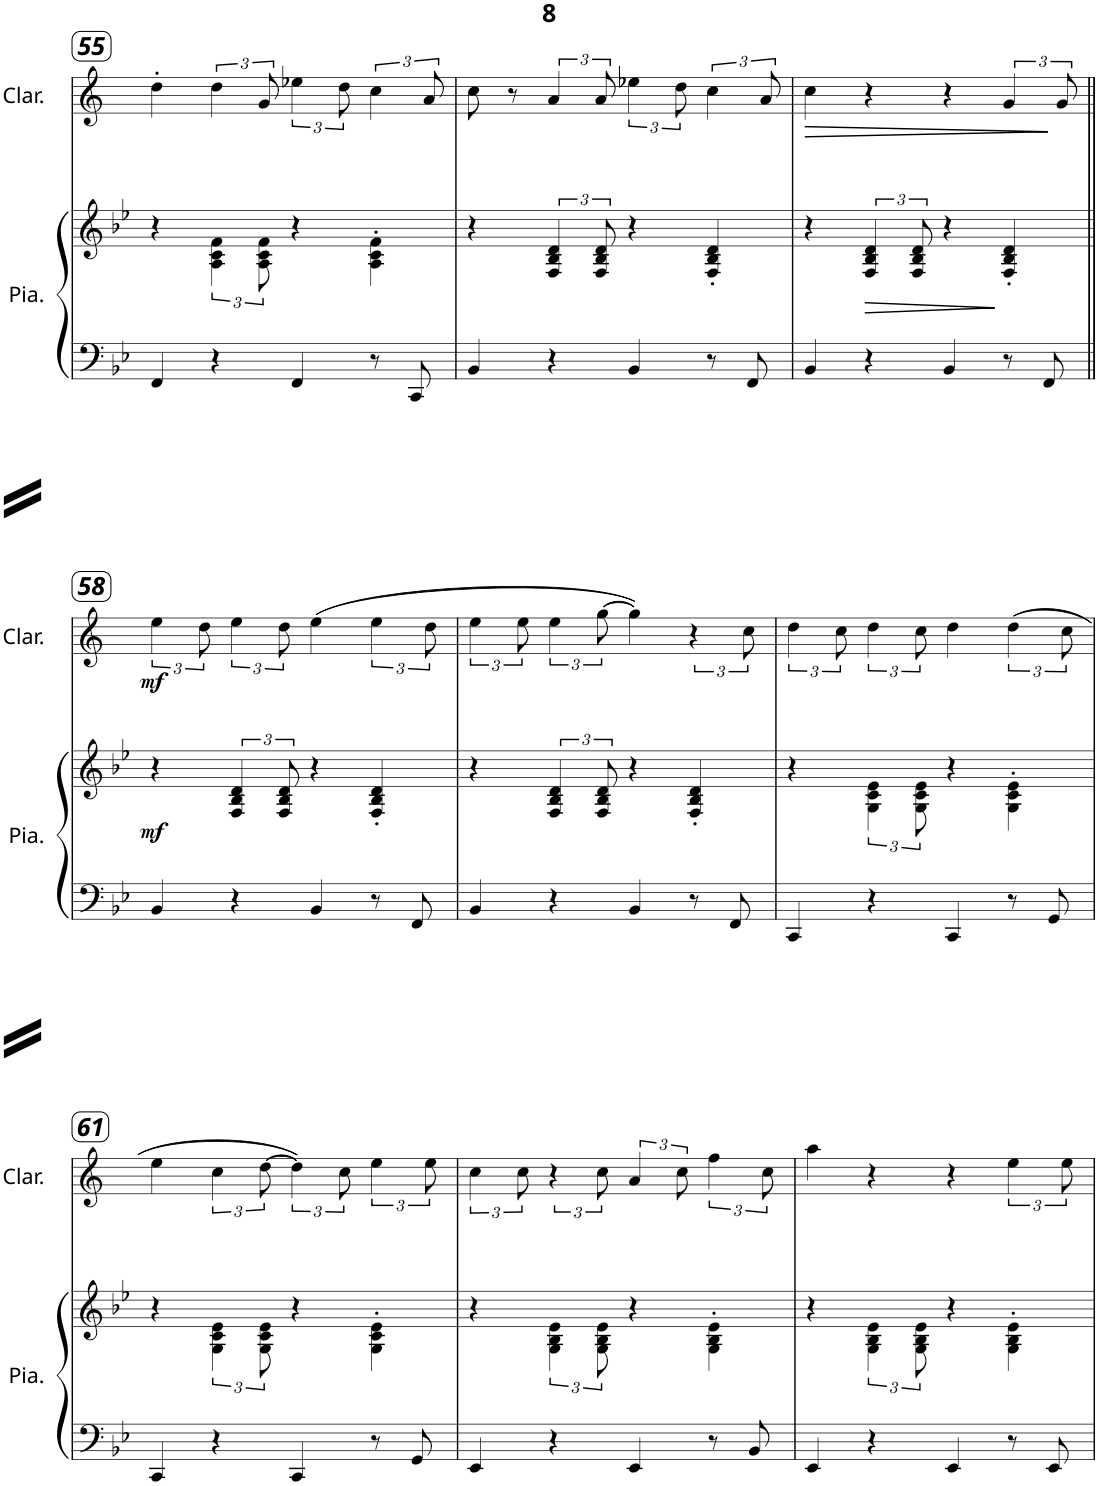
**kern	**kern	**dynam	**kern	**dynam
*part2	*part2	*part2	*part1	*part1
*staff3	*staff2	*staff2/3	*staff1	*staff1
*I"Piano	*	*	*I"Clarinette	*
*I'Pia.	*	*	*I'Clar.	*
!!LO:PB:g=z
*clefF4	*clefG2	*	*clefG2	*
*	*	*	*Trd1c2	*
*k[b-e-]	*k[b-e-]	*	*k[]	*
*B-:	*B-:	*	*C:	*
*M4/4	*M4/4	*	*M4/4	*
=55	=55	=55	=55	=55
4FF/	4r	.	4dd'\	.
4r	6A\ 6c\ 6f\	.	6dd\	.
.	12A\ 12c\ 12f\	.	12g/	.
4FF/	4r	.	6ee-X\	.
.	.	.	12dd\	.
8r	4A\' 4c\' 4f\'	.	6cc\	.
8CC/	.	.	.	.
.	.	.	12a/	.
=56	=56	=56	=56	=56
4BB-/	4r	.	8cc\	.
.	.	.	8r	.
4r	6F/ 6B-/ 6d/	.	6a/	.
.	12F/ 12B-/ 12d/	.	12a/	.
4BB-/	4r	.	6ee-X\	.
.	.	.	12dd\	.
8r	4F/' 4B-/' 4d/'	.	6cc\	.
8FF/	.	.	.	.
.	.	.	12a/	.
=57	=57	=57	=57	=57
!	!	!	!	!LO:HP:b
4BB-/	4r	.	4cc\	>
!	!	!LO:HP:b	!	!
4r	6F/ 6B-/ 6d/	>	4r	.
.	12F/ 12B-/ 12d/	.	.	.
4BB-/	4r	.	4r	.
8r	4F/' 4B-/' 4d/'	]	6g/	.
8FF/	.	.	.	.
.	.	.	12g/	]
!!LO:LB:g=z
=58||	=58||	=58||	=58||	=58||
!	!	!LO:DY:b	!	!LO:DY:b
4BB-/	4r	mf	6ee\	mf
.	.	.	12dd\	.
4r	6F/ 6B-/ 6d/	.	6ee\	.
.	12F/ 12B-/ 12d/	.	12dd\	.
4BB-/	4r	.	(4ee\	.
8r	4F/' 4B-/' 4d/'	.	6ee\	.
8FF/	.	.	.	.
.	.	.	12dd\	.
=59	=59	=59	=59	=59
4BB-/	4r	.	6ee\	.
.	.	.	12ee\	.
4r	6F/ 6B-/ 6d/	.	6ee\	.
.	12F/ 12B-/ 12d/	.	[>12gg\	.
4BB-/	4r	.	4gg\])	.
8r	4F/' 4B-/' 4d/'	.	6r	.
8FF/	.	.	.	.
.	.	.	12cc\	.
=60	=60	=60	=60	=60
4CC/	4r	.	6dd\	.
.	.	.	12cc\	.
4r	6G\ 6c\ 6e-\	.	6dd\	.
.	12G\ 12c\ 12e-\	.	12cc\	.
4CC/	4r	.	4dd\	.
8r	4G\' 4c\' 4e-\'	.	(6dd\	.
8GG/	.	.	.	.
.	.	.	12cc\	.
!!LO:LB:g=z
=61	=61	=61	=61	=61
4CC/	4r	.	4ee\	.
4r	6G\ 6c\ 6e-\	.	6cc\	.
.	12G\ 12c\ 12e-\	.	[>4dd\	.
4CC/	4r	.	.	.
.	.	.	12cc\	.
8r	4G\' 4c\' 4e-\'	.	6ee\	.
8GG/	.	.	.	.
.	.	.	12ee\	.
=62	=62	=62	=62	=62
4EE-/	4r	.	6cc\	.
.	.	.	12cc\	.
4r	6G\ 6B-\ 6e-\	.	6r	.
.	12G\ 12B-\ 12e-\	.	12cc\	.
4EE-/	4r	.	6a/	.
.	.	.	12cc\	.
8r	4G\' 4B-\' 4e-\'	.	6ff\	.
8BB-/	.	.	.	.
.	.	.	12cc\	.
=63	=63	=63	=63	=63
4EE-/	4r	.	4aa\	.
4r	6G\ 6B-\ 6e-\	.	4r	.
.	12G\ 12B-\ 12e-\	.	.	.
4EE-/	4r	.	4r	.
8r	4G\' 4B-\' 4e-\'	.	6ee\	.
8EE-/	.	.	.	.
.	.	.	12ee\	.
=	=	=	=	=
*-	*-	*-	*-	*-
